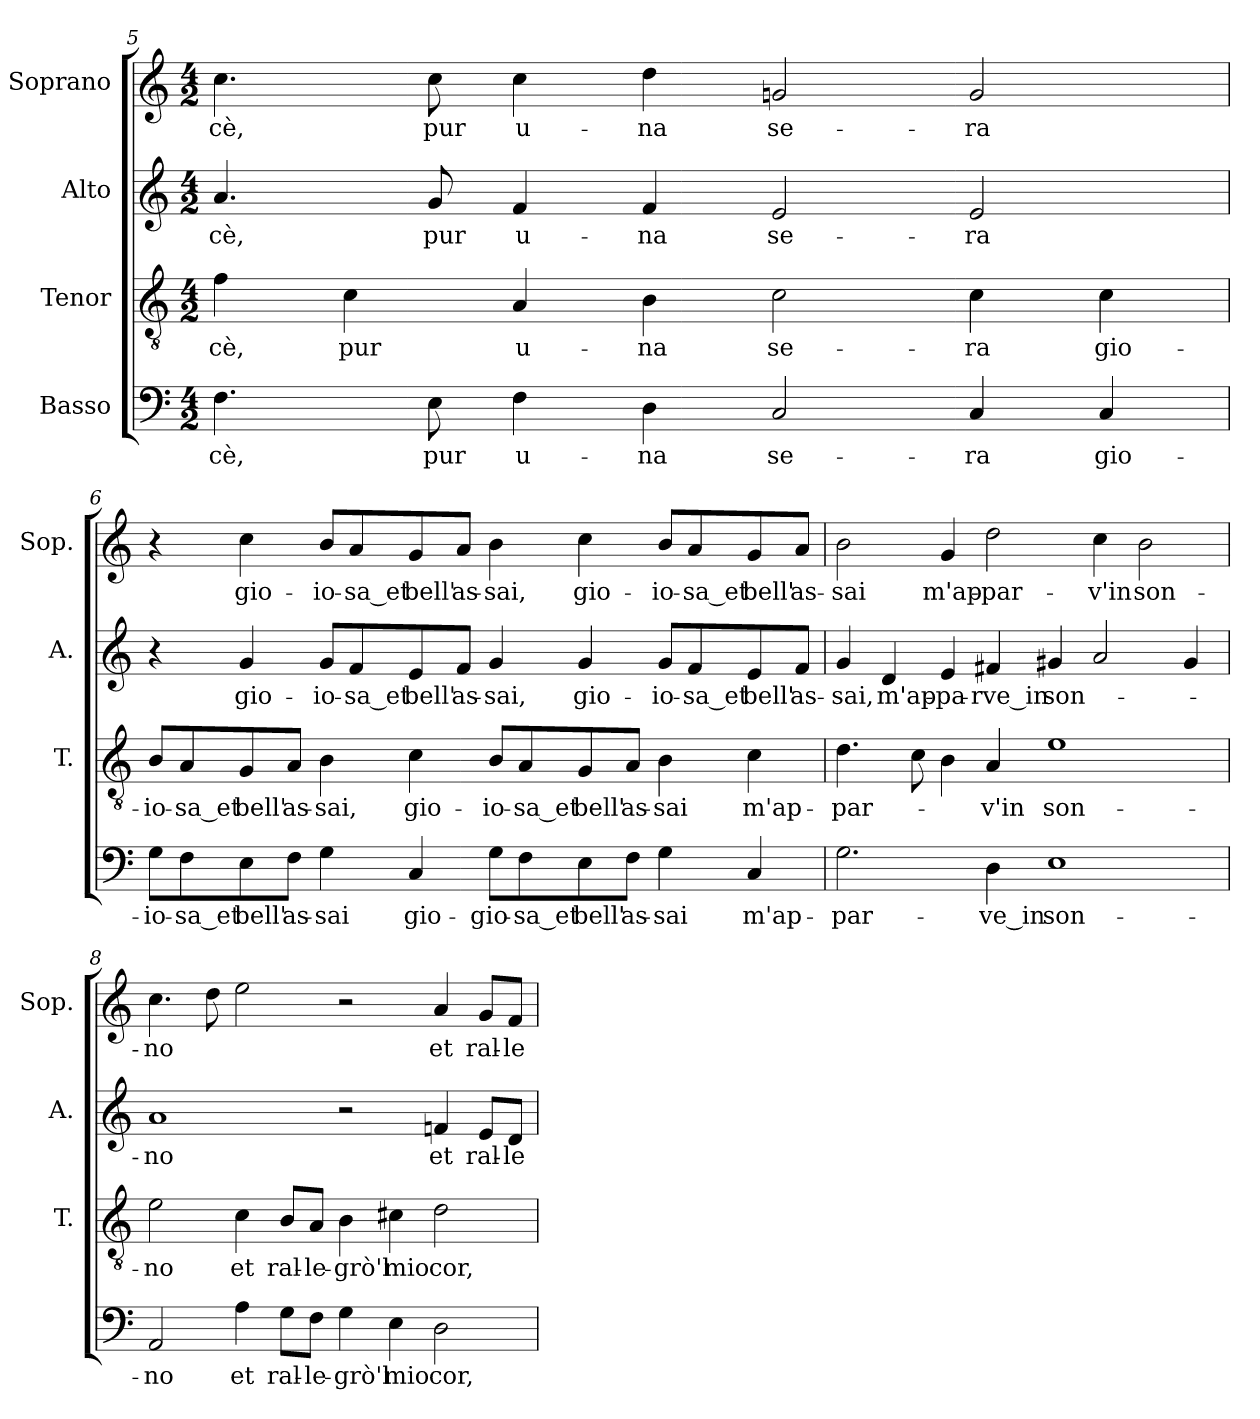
**kern	**text	**kern	**text	**kern	**text	**kern	**text
*part4	*part4	*part3	*part3	*part2	*part2	*part1	*part1
*staff4	*staff4	*staff3	*staff3	*staff2	*staff2	*staff1	*staff1
*I"Basso	*	*I"Tenor	*	*I"Alto	*	*I"Soprano	*
*	*	*I'T.	*	*I'A.	*	*I'Sop.	*
*clefF4	*	*clefGv2	*	*clefG2	*	*clefG2	*
*	*	*ITrd7c12	*	*	*	*	*
*k[]	*	*k[]	*	*k[]	*	*k[]	*
*C:	*	*C:	*	*C:	*	*C:	*
*M4/2	*	*M4/2	*	*M4/2	*	*M4/2	*
=5	=5	=5	=5	=5	=5	=5	=5
!	!LO:LY:b:color=#000000	!	!	!	!	!	!
!	!	!	!LO:LY:b:color=#000000	!	!	!	!
!	!	!	!	!	!LO:LY:b:color=#000000	!	!
!	!	!	!	!	!	!	!LO:LY:b:color=#000000
4.Fi\	-cè,	4Fi\	-cè,	4.ai/	-cè,	4.cci\	-cè,
!	!	!	!LO:LY:b:color=#000000	!	!	!	!
.	.	4Ci\	pur	.	.	.	.
!	!LO:LY:b:color=#000000	!	!	!	!	!	!
!	!	!	!	!	!LO:LY:b:color=#000000	!	!
!	!	!	!	!	!	!	!LO:LY:b:color=#000000
8Ei\	pur	.	.	8gi/	pur	8cci\	pur
!	!LO:LY:b:color=#000000	!	!	!	!	!	!
!	!	!	!LO:LY:b:color=#000000	!	!	!	!
!	!	!	!	!	!LO:LY:b:color=#000000	!	!
!	!	!	!	!	!	!	!LO:LY:b:color=#000000
4Fi\	u-	4AAi/	u-	4fi/	u-	4cci\	u-
!	!LO:LY:b:color=#000000	!	!	!	!	!	!
!	!	!	!LO:LY:b:color=#000000	!	!	!	!
!	!	!	!	!	!LO:LY:b:color=#000000	!	!
!	!	!	!	!	!	!	!LO:LY:b:color=#000000
4Di\	-na	4BBi\	-na	4fi/	-na	4ddi\	-na
!	!LO:LY:b:color=#000000	!	!	!	!	!	!
!	!	!	!LO:LY:b:color=#000000	!	!	!	!
!	!	!	!	!	!LO:LY:b:color=#000000	!	!
!	!	!	!	!	!	!	!LO:LY:b:color=#000000
2Ci/	se-	2Ci\	se-	2ei/	se-	2gni/	se-
!	!LO:LY:b:color=#000000	!	!	!	!	!	!
!	!	!	!LO:LY:b:color=#000000	!	!	!	!
!	!	!	!	!	!LO:LY:b:color=#000000	!	!
!	!	!	!	!	!	!	!LO:LY:b:color=#000000
4Ci/	-ra	4Ci\	-ra	2ei/	-ra	2gi/	-ra
!	!LO:LY:b:color=#000000	!	!	!	!	!	!
!	!	!	!LO:LY:b:color=#000000	!	!	!	!
4Ci/	gio-	4Ci\	gio-	.	.	.	.
!!LO:LB:g=z
=6	=6	=6	=6	=6	=6	=6	=6
!	!LO:LY:b:color=#000000	!	!	!	!	!	!
!	!	!	!LO:LY:b:color=#000000	!	!	!	!
8Gi\L	-io-	8BBi/L	-io-	4r	.	4r	.
!	!LO:LY:b:color=#000000	!	!	!	!	!	!
!	!	!	!LO:LY:b:color=#000000	!	!	!	!
8Fi\	-sa_et	8AAi/	-sa_et	.	.	.	.
!	!LO:LY:b:color=#000000	!	!	!	!	!	!
!	!	!	!LO:LY:b:color=#000000	!	!	!	!
!	!	!	!	!	!LO:LY:b:color=#000000	!	!
!	!	!	!	!	!	!	!LO:LY:b:color=#000000
8Ei\	bell'	8GGi/	bell'	4gi/	gio-	4cci\	gio-
!	!LO:LY:b:color=#000000	!	!	!	!	!	!
!	!	!	!LO:LY:b:color=#000000	!	!	!	!
8Fi\J	as-	8AAi/J	as-	.	.	.	.
!	!LO:LY:b:color=#000000	!	!	!	!	!	!
!	!	!	!LO:LY:b:color=#000000	!	!	!	!
!	!	!	!	!	!LO:LY:b:color=#000000	!	!
!	!	!	!	!	!	!	!LO:LY:b:color=#000000
4Gi\	-sai	4BBi\	-sai,	8gi/L	-io-	8bi/L	-io-
!	!	!	!	!	!LO:LY:b:color=#000000	!	!
!	!	!	!	!	!	!	!LO:LY:b:color=#000000
.	.	.	.	8fi/	-sa_et	8ai/	-sa_et
!	!LO:LY:b:color=#000000	!	!	!	!	!	!
!	!	!	!LO:LY:b:color=#000000	!	!	!	!
!	!	!	!	!	!LO:LY:b:color=#000000	!	!
!	!	!	!	!	!	!	!LO:LY:b:color=#000000
4Ci/	gio-	4Ci\	gio-	8ei/	bell'	8gi/	bell'
!	!	!	!	!	!LO:LY:b:color=#000000	!	!
!	!	!	!	!	!	!	!LO:LY:b:color=#000000
.	.	.	.	8fi/J	as-	8ai/J	as-
!	!LO:LY:b:color=#000000	!	!	!	!	!	!
!	!	!	!LO:LY:b:color=#000000	!	!	!	!
!	!	!	!	!	!LO:LY:b:color=#000000	!	!
!	!	!	!	!	!	!	!LO:LY:b:color=#000000
8Gi\L	-gio-	8BBi/L	-io-	4gi/	-sai,	4bi\	-sai,
!	!LO:LY:b:color=#000000	!	!	!	!	!	!
!	!	!	!LO:LY:b:color=#000000	!	!	!	!
8Fi\	-sa_et	8AAi/	-sa_et	.	.	.	.
!	!LO:LY:b:color=#000000	!	!	!	!	!	!
!	!	!	!LO:LY:b:color=#000000	!	!	!	!
!	!	!	!	!	!LO:LY:b:color=#000000	!	!
!	!	!	!	!	!	!	!LO:LY:b:color=#000000
8Ei\	bell'	8GGi/	bell'	4gi/	gio-	4cci\	gio-
!	!LO:LY:b:color=#000000	!	!	!	!	!	!
!	!	!	!LO:LY:b:color=#000000	!	!	!	!
8Fi\J	as-	8AAi/J	as-	.	.	.	.
!	!LO:LY:b:color=#000000	!	!	!	!	!	!
!	!	!	!LO:LY:b:color=#000000	!	!	!	!
!	!	!	!	!	!LO:LY:b:color=#000000	!	!
!	!	!	!	!	!	!	!LO:LY:b:color=#000000
4Gi\	-sai	4BBi\	-sai	8gi/L	-io-	8bi/L	-io-
!	!	!	!	!	!LO:LY:b:color=#000000	!	!
!	!	!	!	!	!	!	!LO:LY:b:color=#000000
.	.	.	.	8fi/	-sa_et	8ai/	-sa_et
!	!LO:LY:b:color=#000000	!	!	!	!	!	!
!	!	!	!LO:LY:b:color=#000000	!	!	!	!
!	!	!	!	!	!LO:LY:b:color=#000000	!	!
!	!	!	!	!	!	!	!LO:LY:b:color=#000000
4Ci/	m'ap-	4Ci\	m'ap-	8ei/	bell'	8gi/	bell'
!	!	!	!	!	!LO:LY:b:color=#000000	!	!
!	!	!	!	!	!	!	!LO:LY:b:color=#000000
.	.	.	.	8fi/J	as-	8ai/J	as-
=7	=7	=7	=7	=7	=7	=7	=7
!	!LO:LY:b:color=#000000	!	!	!	!	!	!
!	!	!	!LO:LY:b:color=#000000	!	!	!	!
!	!	!	!	!	!LO:LY:b:color=#000000	!	!
!	!	!	!	!	!	!	!LO:LY:b:color=#000000
2.Gi\	-par-	4.Di\	-par-	4gi/	-sai,	2bi\	-sai
!	!	!	!	!	!LO:LY:b:color=#000000	!	!
.	.	.	.	4di/	m'ap-	.	.
.	.	8Ci\	.	.	.	.	.
!	!	!	!	!	!LO:LY:b:color=#000000	!	!
!	!	!	!	!	!	!	!LO:LY:b:color=#000000
.	.	4BBi\	.	4ei/	-pa-	4gi/	m'ap-
!	!LO:LY:b:color=#000000	!	!	!	!	!	!
!	!	!	!LO:LY:b:color=#000000	!	!	!	!
!	!	!	!	!	!LO:LY:b:color=#000000	!	!
!	!	!	!	!	!	!	!LO:LY:b:color=#000000
4Di\	-ve_in	4AAi/	-v'in	4f#Xi/	-rve_in	2ddi\	-par-
!	!LO:LY:b:color=#000000	!	!	!	!	!	!
!	!	!	!LO:LY:b:color=#000000	!	!	!	!
!	!	!	!	!	!LO:LY:b:color=#000000	!	!
1Ei	son-	1Ei	son-	4g#Xi/	son-	.	.
!	!	!	!	!	!	!	!LO:LY:b:color=#000000
.	.	.	.	2ai/	.	4cci\	-v'in
!	!	!	!	!	!	!	!LO:LY:b:color=#000000
.	.	.	.	.	.	2bi\	son-
.	.	.	.	4g#i/	.	.	.
!!LO:LB:g=z
=8	=8	=8	=8	=8	=8	=8	=8
!	!LO:LY:b:color=#000000	!	!	!	!	!	!
!	!	!	!LO:LY:b:color=#000000	!	!	!	!
!	!	!	!	!	!LO:LY:b:color=#000000	!	!
!	!	!	!	!	!	!	!LO:LY:b:color=#000000
2AAi/	-no	2Ei\	-no	1ai	-no	4.cci\	-no
.	.	.	.	.	.	8ddi\	.
!	!LO:LY:b:color=#000000	!	!	!	!	!	!
!	!	!	!LO:LY:b:color=#000000	!	!	!	!
4Ai\	et	4Ci\	et	.	.	2eei\	.
!	!LO:LY:b:color=#000000	!	!	!	!	!	!
!	!	!	!LO:LY:b:color=#000000	!	!	!	!
8Gi\L	ral-	8BBi/L	ral-	.	.	.	.
!	!LO:LY:b:color=#000000	!	!	!	!	!	!
!	!	!	!LO:LY:b:color=#000000	!	!	!	!
8Fi\J	-le-	8AAi/J	-le-	.	.	.	.
!	!LO:LY:b:color=#000000	!	!	!	!	!	!
!	!	!	!LO:LY:b:color=#000000	!	!	!	!
4Gi\	-grò'l	4BBi\	-grò'l	2r	.	2r	.
!	!LO:LY:b:color=#000000	!	!	!	!	!	!
!	!	!	!LO:LY:b:color=#000000	!	!	!	!
4Ei\	mio	4C#Xi\	mio	.	.	.	.
!	!LO:LY:b:color=#000000	!	!	!	!	!	!
!	!	!	!LO:LY:b:color=#000000	!	!	!	!
!	!	!	!	!	!LO:LY:b:color=#000000	!	!
!	!	!	!	!	!	!	!LO:LY:b:color=#000000
2Di\	cor,	2Di\	cor,	4fni/	et	4ai/	et
!	!	!	!	!	!LO:LY:b:color=#000000	!	!
!	!	!	!	!	!	!	!LO:LY:b:color=#000000
.	.	.	.	8ei/L	ral-	8gi/L	ral-
!	!	!	!	!	!LO:LY:b:color=#000000	!	!
!	!	!	!	!	!	!	!LO:LY:b:color=#000000
.	.	.	.	8di/J	-le-	8fi/J	-le-
=	=	=	=	=	=	=	=
*-	*-	*-	*-	*-	*-	*-	*-
